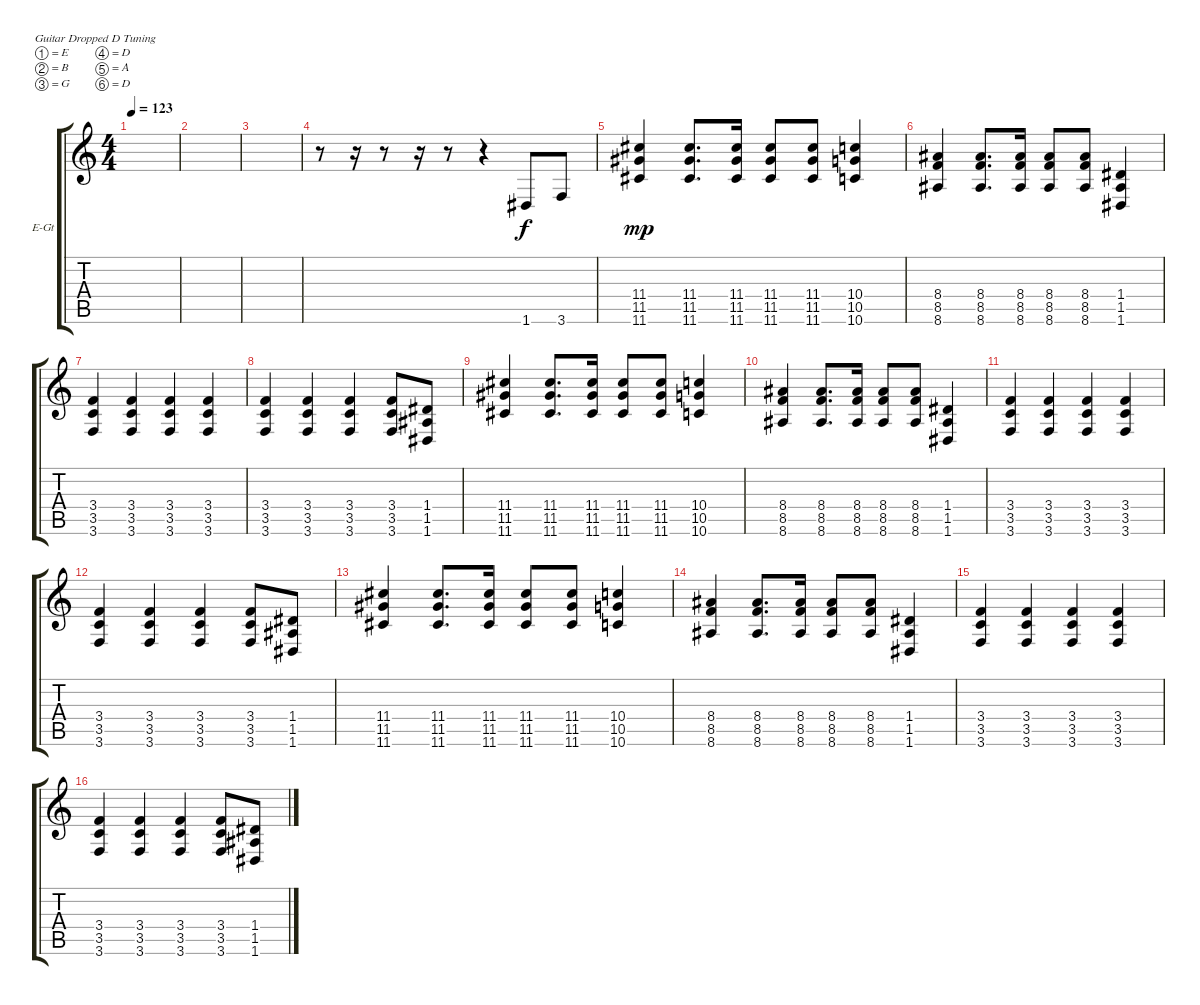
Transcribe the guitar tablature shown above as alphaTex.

\defaultSystemsLayout 4
\bracketExtendMode groupsimilarinstruments
\firstSystemTrackNameOrientation horizontal
\otherSystemsTrackNameOrientation horizontal
\track ("Electric Guitar" "E-Gt") {instrument distortionguitar}
\staff {score tabs}
\tuning (E4 B3 G3 D3 A2 D2)
\ts (4 4)
\tempo 123
\clef g2
\scale
0.333333
\ks c
|
\scale
0.333333 |
\scale
0.333333 |
\scale
0.333333 r.8 r.16 r.8 r.16 r.8 r.4 1.6.8 3.6.8 |
(11.6 11.5 11.4).4{dy mp} (11.6 11.5 11.4).8{d} (11.6 11.5 11.4).16 (11.6 11.5 11.4).8 (11.6 11.5 11.4).8 (10.6 10.5 10.4).4 |
(8.6 8.5 8.4).4 (8.6 8.5 8.4).8{d} (8.6 8.5 8.4).16 (8.6 8.5 8.4).8 (8.6 8.5 8.4).8 (1.6 1.5 1.4).4 |
(3.6 3.5 3.4).4 (3.6 3.5 3.4).4 (3.6 3.5 3.4).4 (3.6 3.5 3.4).4 |
(3.6 3.5 3.4).4 (3.6 3.5 3.4).4 (3.6 3.5 3.4).4 (3.6 3.5 3.4).8 (1.6 1.5 1.4).8 |
(11.6 11.5 11.4).4 (11.6 11.5 11.4).8{d} (11.6 11.5 11.4).16 (11.6 11.5 11.4).8 (11.6 11.5 11.4).8 (10.6 10.5 10.4).4 |
(8.6 8.5 8.4).4 (8.6 8.5 8.4).8{d} (8.6 8.5 8.4).16 (8.6 8.5 8.4).8 (8.6 8.5 8.4).8 (1.6 1.5 1.4).4 |
(3.6 3.5 3.4).4 (3.6 3.5 3.4).4 (3.6 3.5 3.4).4 (3.6 3.5 3.4).4 |
(3.6 3.5 3.4).4 (3.6 3.5 3.4).4 (3.6 3.5 3.4).4 (3.6 3.5 3.4).8 (1.6 1.5 1.4).8 |
(11.6 11.5 11.4).4 (11.6 11.5 11.4).8{d} (11.6 11.5 11.4).16 (11.6 11.5 11.4).8 (11.6 11.5 11.4).8 (10.6 10.5 10.4).4 |
(8.6 8.5 8.4).4 (8.6 8.5 8.4).8{d} (8.6 8.5 8.4).16 (8.6 8.5 8.4).8 (8.6 8.5 8.4).8 (1.6 1.5 1.4).4 |
(3.6 3.5 3.4).4 (3.6 3.5 3.4).4 (3.6 3.5 3.4).4 (3.6 3.5 3.4).4 |
(3.6 3.5 3.4).4 (3.6 3.5 3.4).4 (3.6 3.5 3.4).4 (3.6 3.5 3.4).8 (1.6 1.5 1.4).8
